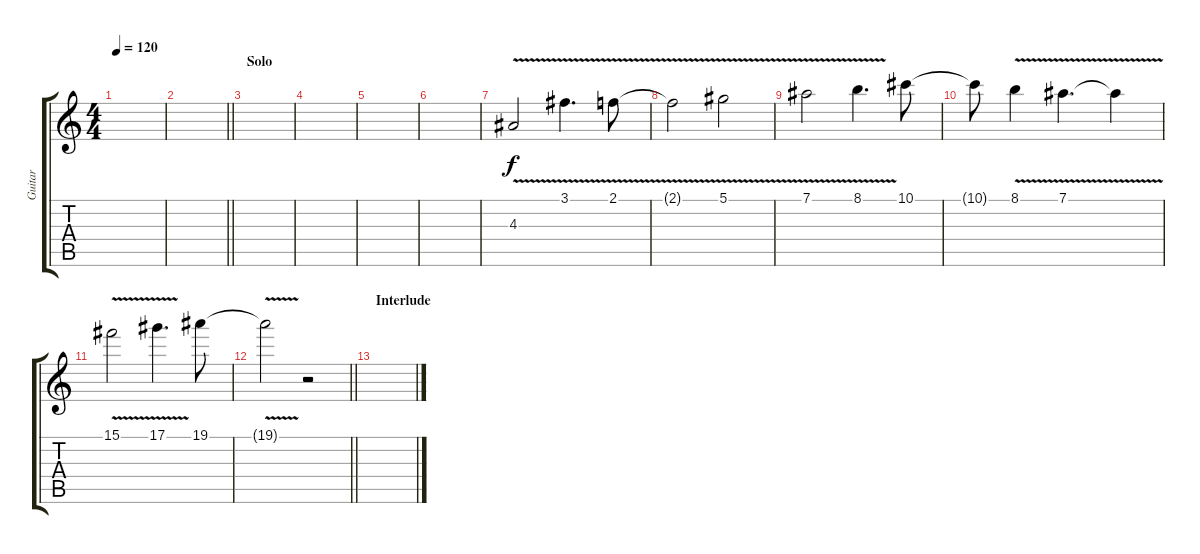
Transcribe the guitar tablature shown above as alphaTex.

\track ("Guitar" "Guitar") {instrument distortionguitar}
\staff {score tabs}
\tuning (Eb4 Bb3 Gb3 Db3 Ab2 Eb2) {hide}
\ts (4 4)
\tempo 120
\clef g2
\ks c
|
\barLineRight lightlight
|
\section ("" "Solo")
|
|
|
|
4.3{v}.2 3.1{v}.4{d} 2.1{v}.8 |
2.1{t}.2 5.1{v}.2 |
7.1{v}.2 8.1{v}.4{d} 10.1.8 |
10.1{t}.8 8.1{v}.4 7.1{v}.4{d} 7.1{t}.4 |
15.1{v}.2 17.1{v}.4{d} 19.1.8 |
\barLineRight lightlight
19.1{v t}.2 r.2 |
\section ("" "Interlude")
